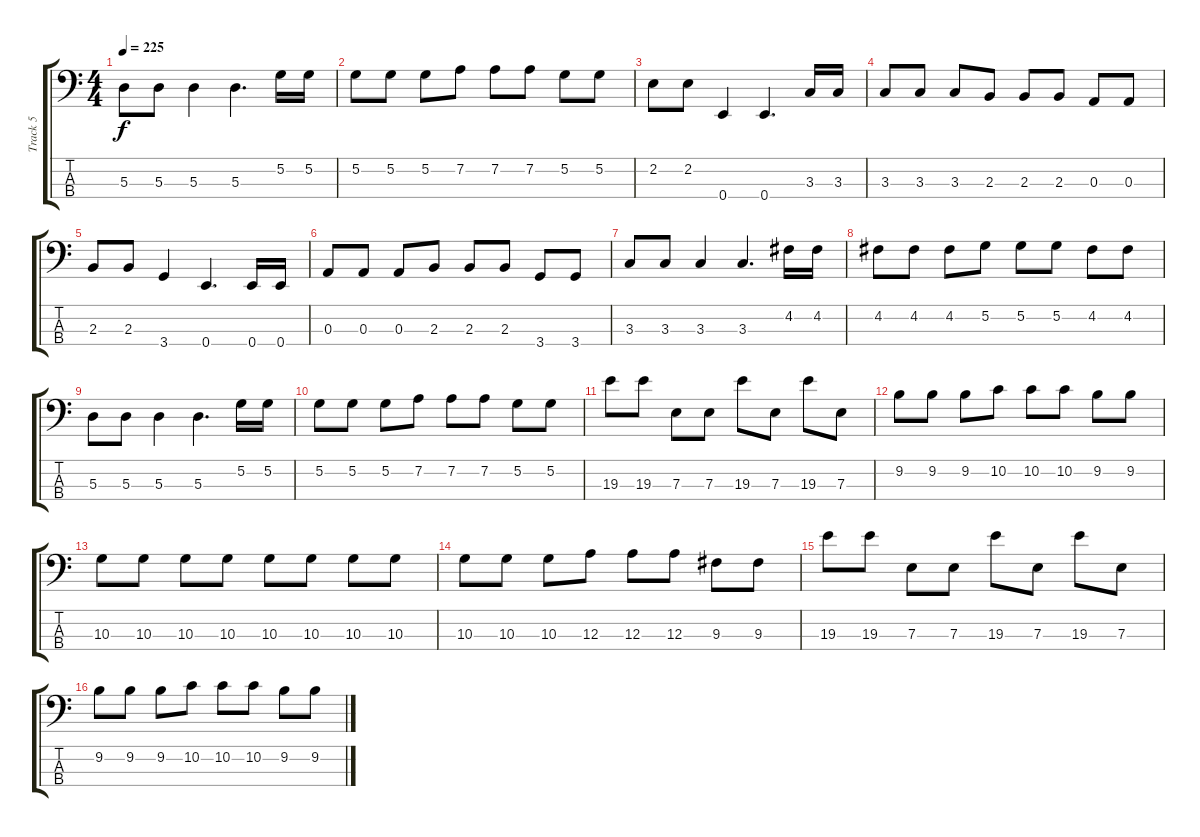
\track ("Track 5" "Track 5") {instrument electricbassfinger}
\staff {score tabs}
\tuning (G2 D2 A1 E1) {hide}
\ts (4 4)
\tempo 225
\clef f4
\ks c
5.3.8{dy f} 5.3.8 5.3.4 5.3.4{d} 5.2.16 5.2.16 |
5.2.8 5.2.8 5.2.8 7.2.8 7.2.8 7.2.8 5.2.8 5.2.8 |
2.2.8 2.2.8 0.4.4 0.4.4{d} 3.3.16 3.3.16 |
3.3.8 3.3.8 3.3.8 2.3.8 2.3.8 2.3.8 0.3.8 0.3.8 |
2.3.8 2.3.8 3.4.4 0.4.4{d} 0.4.16 0.4.16 |
0.3.8 0.3.8 0.3.8 2.3.8 2.3.8 2.3.8 3.4.8 3.4.8 |
3.3.8 3.3.8 3.3.4 3.3.4{d} 4.2.16 4.2.16 |
4.2.8 4.2.8 4.2.8 5.2.8 5.2.8 5.2.8 4.2.8 4.2.8 |
5.3.8 5.3.8 5.3.4 5.3.4{d} 5.2.16 5.2.16 |
5.2.8 5.2.8 5.2.8 7.2.8 7.2.8 7.2.8 5.2.8 5.2.8 |
19.3.8 19.3.8 7.3.8 7.3.8 19.3.8 7.3.8 19.3.8 7.3.8 |
9.2.8 9.2.8 9.2.8 10.2.8 10.2.8 10.2.8 9.2.8 9.2.8 |
10.3.8 10.3.8 10.3.8 10.3.8 10.3.8 10.3.8 10.3.8 10.3.8 |
10.3.8 10.3.8 10.3.8 12.3.8 12.3.8 12.3.8 9.3.8 9.3.8 |
19.3.8 19.3.8 7.3.8 7.3.8 19.3.8 7.3.8 19.3.8 7.3.8 |
9.2.8 9.2.8 9.2.8 10.2.8 10.2.8 10.2.8 9.2.8 9.2.8
